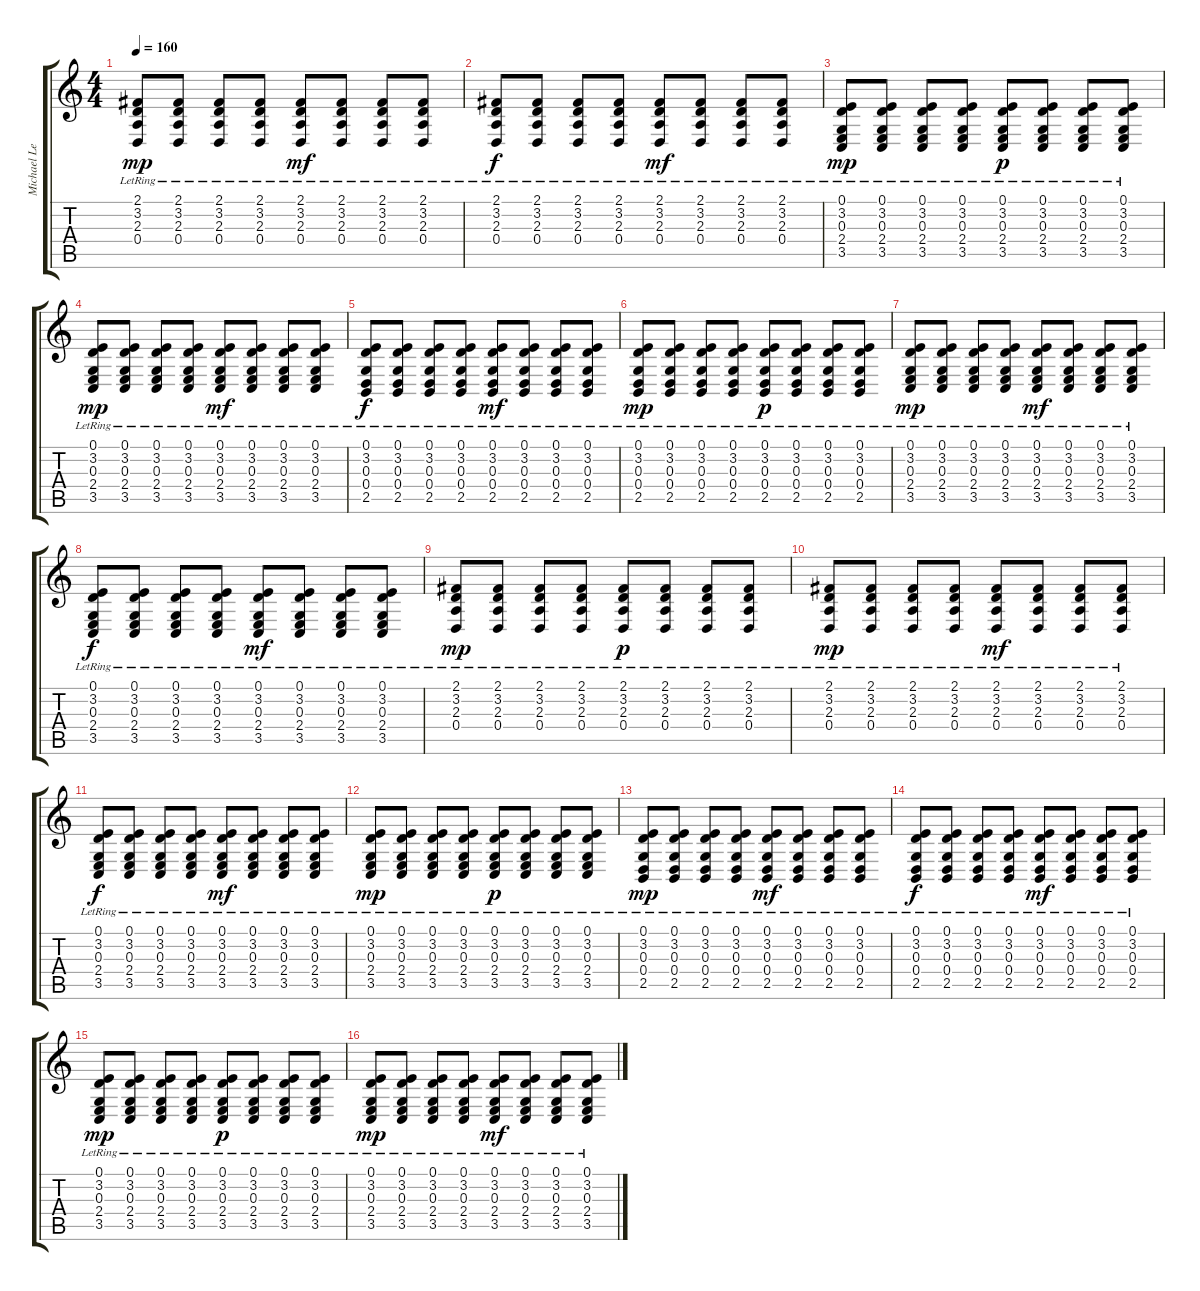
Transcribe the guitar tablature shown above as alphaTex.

\track ("Michael Levine  - Keyboards" "Michael Le") {instrument fx1rain}
\staff {score tabs}
\tuning (E4 B3 G3 D3 A2 E2) {hide}
\ts (4 4)
\tempo 160
\clef g2
\ks c
(2.1{lr} 3.2{lr} 2.3{lr} 0.4{lr}).8{dy mp} (2.1{lr} 3.2{lr} 2.3{lr} 0.4{lr}).8 (2.1{lr} 3.2{lr} 2.3{lr} 0.4{lr}).8 (2.1{lr} 3.2{lr} 2.3{lr} 0.4{lr}).8 (2.1{lr} 3.2{lr} 2.3{lr} 0.4{lr}).8{dy mf} (2.1{lr} 3.2{lr} 2.3{lr} 0.4{lr}).8 (2.1{lr} 3.2{lr} 2.3{lr} 0.4{lr}).8 (2.1{lr} 3.2{lr} 2.3{lr} 0.4{lr}).8 |
(2.1{lr} 3.2{lr} 2.3{lr} 0.4{lr}).8{dy f} (2.1{lr} 3.2{lr} 2.3{lr} 0.4{lr}).8 (2.1{lr} 3.2{lr} 2.3{lr} 0.4{lr}).8 (2.1{lr} 3.2{lr} 2.3{lr} 0.4{lr}).8 (2.1{lr} 3.2{lr} 2.3{lr} 0.4{lr}).8{dy mf} (2.1{lr} 3.2{lr} 2.3{lr} 0.4{lr}).8 (2.1{lr} 3.2{lr} 2.3{lr} 0.4{lr}).8 (2.1{lr} 3.2{lr} 2.3{lr} 0.4{lr}).8 |
(0.1{lr} 3.2{lr} 0.3{lr} 2.4{lr} 3.5{lr}).8{dy mp} (0.1{lr} 3.2{lr} 0.3{lr} 2.4{lr} 3.5{lr}).8 (0.1{lr} 3.2{lr} 0.3{lr} 2.4{lr} 3.5{lr}).8 (0.1{lr} 3.2{lr} 0.3{lr} 2.4{lr} 3.5{lr}).8 (0.1{lr} 3.2{lr} 0.3{lr} 2.4{lr} 3.5{lr}).8{dy p} (0.1{lr} 3.2{lr} 0.3{lr} 2.4{lr} 3.5{lr}).8 (0.1{lr} 3.2{lr} 0.3{lr} 2.4{lr} 3.5{lr}).8 (0.1{lr} 3.2{lr} 0.3{lr} 2.4{lr} 3.5{lr}).8 |
(0.1{lr} 3.2{lr} 0.3{lr} 2.4{lr} 3.5{lr}).8{dy mp} (0.1{lr} 3.2{lr} 0.3{lr} 2.4{lr} 3.5{lr}).8 (0.1{lr} 3.2{lr} 0.3{lr} 2.4{lr} 3.5{lr}).8 (0.1{lr} 3.2{lr} 0.3{lr} 2.4{lr} 3.5{lr}).8 (0.1{lr} 3.2{lr} 0.3{lr} 2.4{lr} 3.5{lr}).8{dy mf} (0.1{lr} 3.2{lr} 0.3{lr} 2.4{lr} 3.5{lr}).8 (0.1{lr} 3.2{lr} 0.3{lr} 2.4{lr} 3.5{lr}).8 (0.1{lr} 3.2{lr} 0.3{lr} 2.4{lr} 3.5{lr}).8 |
(0.1{lr} 3.2{lr} 0.3{lr} 0.4{lr} 2.5{lr}).8{dy f} (0.1{lr} 3.2{lr} 0.3{lr} 0.4{lr} 2.5{lr}).8 (0.1{lr} 3.2{lr} 0.3{lr} 0.4{lr} 2.5{lr}).8 (0.1{lr} 3.2{lr} 0.3{lr} 0.4{lr} 2.5{lr}).8 (0.1{lr} 3.2{lr} 0.3{lr} 0.4{lr} 2.5{lr}).8{dy mf} (0.1{lr} 3.2{lr} 0.3{lr} 0.4{lr} 2.5{lr}).8 (0.1{lr} 3.2{lr} 0.3{lr} 0.4{lr} 2.5{lr}).8 (0.1{lr} 3.2{lr} 0.3{lr} 0.4{lr} 2.5{lr}).8 |
(0.1{lr} 3.2{lr} 0.3{lr} 0.4{lr} 2.5{lr}).8{dy mp} (0.1{lr} 3.2{lr} 0.3{lr} 0.4{lr} 2.5{lr}).8 (0.1{lr} 3.2{lr} 0.3{lr} 0.4{lr} 2.5{lr}).8 (0.1{lr} 3.2{lr} 0.3{lr} 0.4{lr} 2.5{lr}).8 (0.1{lr} 3.2{lr} 0.3{lr} 0.4{lr} 2.5{lr}).8{dy p} (0.1{lr} 3.2{lr} 0.3{lr} 0.4{lr} 2.5{lr}).8 (0.1{lr} 3.2{lr} 0.3{lr} 0.4{lr} 2.5{lr}).8 (0.1{lr} 3.2{lr} 0.3{lr} 0.4{lr} 2.5{lr}).8 |
(0.1{lr} 3.2{lr} 0.3{lr} 2.4{lr} 3.5{lr}).8{dy mp} (0.1{lr} 3.2{lr} 0.3{lr} 2.4{lr} 3.5{lr}).8 (0.1{lr} 3.2{lr} 0.3{lr} 2.4{lr} 3.5{lr}).8 (0.1{lr} 3.2{lr} 0.3{lr} 2.4{lr} 3.5{lr}).8 (0.1{lr} 3.2{lr} 0.3{lr} 2.4{lr} 3.5{lr}).8{dy mf} (0.1{lr} 3.2{lr} 0.3{lr} 2.4{lr} 3.5{lr}).8 (0.1{lr} 3.2{lr} 0.3{lr} 2.4{lr} 3.5{lr}).8 (0.1{lr} 3.2{lr} 0.3{lr} 2.4{lr} 3.5{lr}).8 |
(0.1{lr} 3.2{lr} 0.3{lr} 2.4{lr} 3.5{lr}).8{dy f} (0.1{lr} 3.2{lr} 0.3{lr} 2.4{lr} 3.5{lr}).8 (0.1{lr} 3.2{lr} 0.3{lr} 2.4{lr} 3.5{lr}).8 (0.1{lr} 3.2{lr} 0.3{lr} 2.4{lr} 3.5{lr}).8 (0.1{lr} 3.2{lr} 0.3{lr} 2.4{lr} 3.5{lr}).8{dy mf} (0.1{lr} 3.2{lr} 0.3{lr} 2.4{lr} 3.5{lr}).8 (0.1{lr} 3.2{lr} 0.3{lr} 2.4{lr} 3.5{lr}).8 (0.1{lr} 3.2{lr} 0.3{lr} 2.4{lr} 3.5{lr}).8 |
(2.1{lr} 3.2{lr} 2.3{lr} 0.4{lr}).8{dy mp} (2.1{lr} 3.2{lr} 2.3{lr} 0.4{lr}).8 (2.1{lr} 3.2{lr} 2.3{lr} 0.4{lr}).8 (2.1{lr} 3.2{lr} 2.3{lr} 0.4{lr}).8 (2.1{lr} 3.2{lr} 2.3{lr} 0.4{lr}).8{dy p} (2.1{lr} 3.2{lr} 2.3{lr} 0.4{lr}).8 (2.1{lr} 3.2{lr} 2.3{lr} 0.4{lr}).8 (2.1{lr} 3.2{lr} 2.3{lr} 0.4{lr}).8 |
(2.1{lr} 3.2{lr} 2.3{lr} 0.4{lr}).8{dy mp} (2.1{lr} 3.2{lr} 2.3{lr} 0.4{lr}).8 (2.1{lr} 3.2{lr} 2.3{lr} 0.4{lr}).8 (2.1{lr} 3.2{lr} 2.3{lr} 0.4{lr}).8 (2.1{lr} 3.2{lr} 2.3{lr} 0.4{lr}).8{dy mf} (2.1{lr} 3.2{lr} 2.3{lr} 0.4{lr}).8 (2.1{lr} 3.2{lr} 2.3{lr} 0.4{lr}).8 (2.1{lr} 3.2{lr} 2.3{lr} 0.4{lr}).8 |
(0.1{lr} 3.2{lr} 0.3{lr} 2.4{lr} 3.5{lr}).8{dy f} (0.1{lr} 3.2{lr} 0.3{lr} 2.4{lr} 3.5{lr}).8 (0.1{lr} 3.2{lr} 0.3{lr} 2.4{lr} 3.5{lr}).8 (0.1{lr} 3.2{lr} 0.3{lr} 2.4{lr} 3.5{lr}).8 (0.1{lr} 3.2{lr} 0.3{lr} 2.4{lr} 3.5{lr}).8{dy mf} (0.1{lr} 3.2{lr} 0.3{lr} 2.4{lr} 3.5{lr}).8 (0.1{lr} 3.2{lr} 0.3{lr} 2.4{lr} 3.5{lr}).8 (0.1{lr} 3.2{lr} 0.3{lr} 2.4{lr} 3.5{lr}).8 |
(0.1{lr} 3.2{lr} 0.3{lr} 2.4{lr} 3.5{lr}).8{dy mp} (0.1{lr} 3.2{lr} 0.3{lr} 2.4{lr} 3.5{lr}).8 (0.1{lr} 3.2{lr} 0.3{lr} 2.4{lr} 3.5{lr}).8 (0.1{lr} 3.2{lr} 0.3{lr} 2.4{lr} 3.5{lr}).8 (0.1{lr} 3.2{lr} 0.3{lr} 2.4{lr} 3.5{lr}).8{dy p} (0.1{lr} 3.2{lr} 0.3{lr} 2.4{lr} 3.5{lr}).8 (0.1{lr} 3.2{lr} 0.3{lr} 2.4{lr} 3.5{lr}).8 (0.1{lr} 3.2{lr} 0.3{lr} 2.4{lr} 3.5{lr}).8 |
(0.1{lr} 3.2{lr} 0.3{lr} 0.4{lr} 2.5{lr}).8{dy mp} (0.1{lr} 3.2{lr} 0.3{lr} 0.4{lr} 2.5{lr}).8 (0.1{lr} 3.2{lr} 0.3{lr} 0.4{lr} 2.5{lr}).8 (0.1{lr} 3.2{lr} 0.3{lr} 0.4{lr} 2.5{lr}).8 (0.1{lr} 3.2{lr} 0.3{lr} 0.4{lr} 2.5{lr}).8{dy mf} (0.1{lr} 3.2{lr} 0.3{lr} 0.4{lr} 2.5{lr}).8 (0.1{lr} 3.2{lr} 0.3{lr} 0.4{lr} 2.5{lr}).8 (0.1{lr} 3.2{lr} 0.3{lr} 0.4{lr} 2.5{lr}).8 |
(0.1{lr} 3.2{lr} 0.3{lr} 0.4{lr} 2.5{lr}).8{dy f} (0.1{lr} 3.2{lr} 0.3{lr} 0.4{lr} 2.5{lr}).8 (0.1{lr} 3.2{lr} 0.3{lr} 0.4{lr} 2.5{lr}).8 (0.1{lr} 3.2{lr} 0.3{lr} 0.4{lr} 2.5{lr}).8 (0.1{lr} 3.2{lr} 0.3{lr} 0.4{lr} 2.5{lr}).8{dy mf} (0.1{lr} 3.2{lr} 0.3{lr} 0.4{lr} 2.5{lr}).8 (0.1{lr} 3.2{lr} 0.3{lr} 0.4{lr} 2.5{lr}).8 (0.1{lr} 3.2{lr} 0.3{lr} 0.4{lr} 2.5{lr}).8 |
(0.1{lr} 3.2{lr} 0.3{lr} 2.4{lr} 3.5{lr}).8{dy mp} (0.1{lr} 3.2{lr} 0.3{lr} 2.4{lr} 3.5{lr}).8 (0.1{lr} 3.2{lr} 0.3{lr} 2.4{lr} 3.5{lr}).8 (0.1{lr} 3.2{lr} 0.3{lr} 2.4{lr} 3.5{lr}).8 (0.1{lr} 3.2{lr} 0.3{lr} 2.4{lr} 3.5{lr}).8{dy p} (0.1{lr} 3.2{lr} 0.3{lr} 2.4{lr} 3.5{lr}).8 (0.1{lr} 3.2{lr} 0.3{lr} 2.4{lr} 3.5{lr}).8 (0.1{lr} 3.2{lr} 0.3{lr} 2.4{lr} 3.5{lr}).8 |
(0.1{lr} 3.2{lr} 0.3{lr} 2.4{lr} 3.5{lr}).8{dy mp} (0.1{lr} 3.2{lr} 0.3{lr} 2.4{lr} 3.5{lr}).8 (0.1{lr} 3.2{lr} 0.3{lr} 2.4{lr} 3.5{lr}).8 (0.1{lr} 3.2{lr} 0.3{lr} 2.4{lr} 3.5{lr}).8 (0.1{lr} 3.2{lr} 0.3{lr} 2.4{lr} 3.5{lr}).8{dy mf} (0.1{lr} 3.2{lr} 0.3{lr} 2.4{lr} 3.5{lr}).8 (0.1{lr} 3.2{lr} 0.3{lr} 2.4{lr} 3.5{lr}).8 (0.1{lr} 3.2{lr} 0.3{lr} 2.4{lr} 3.5{lr}).8
